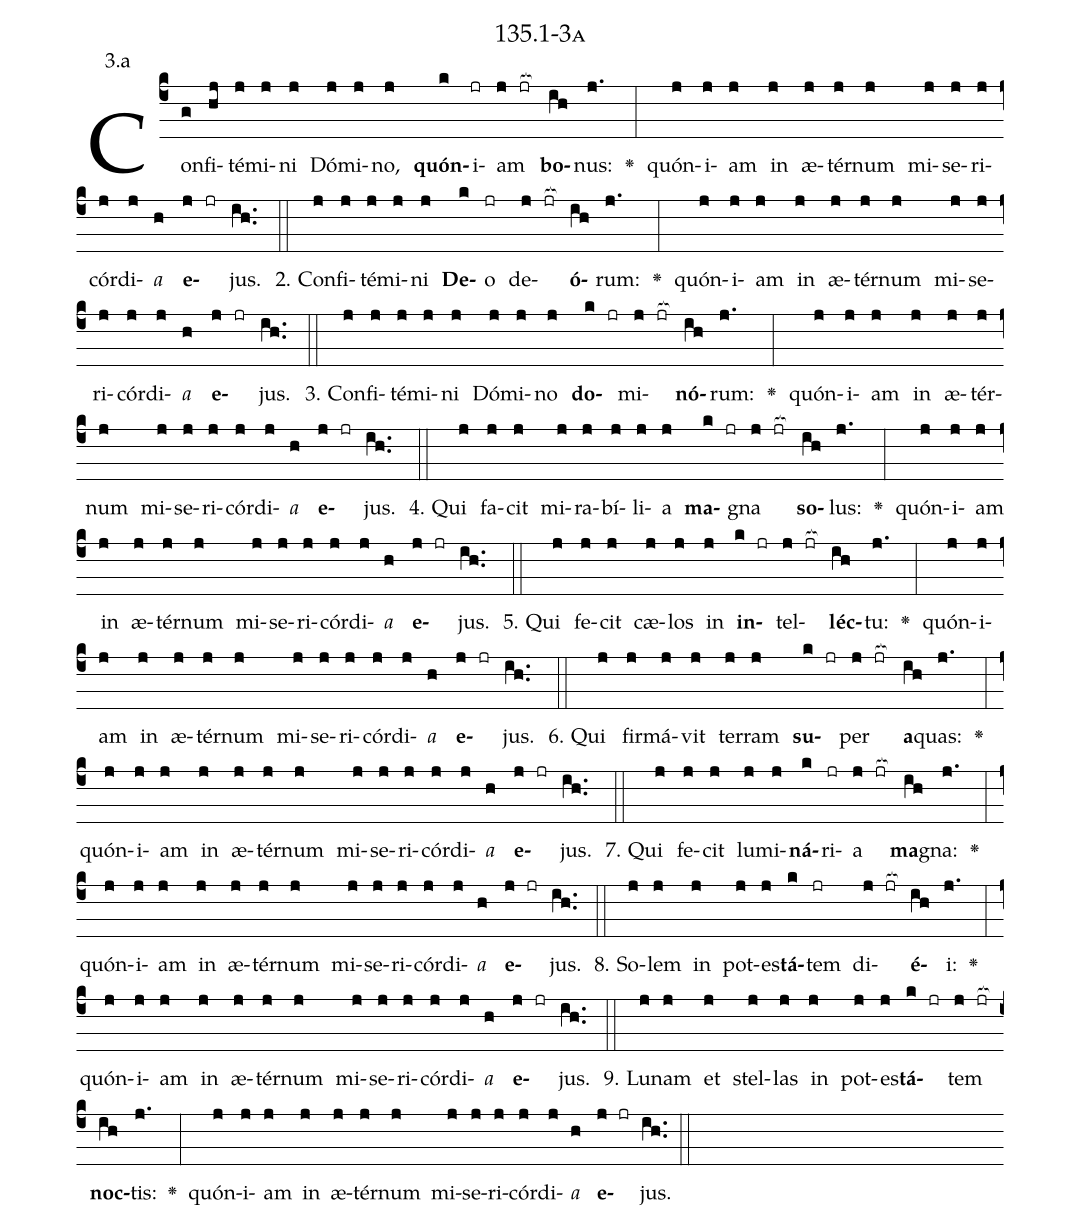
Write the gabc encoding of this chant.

name: 135.1-3a;
annotation: 3.a;
%%
(c4)Con(g)fi(hj)té(j)mi(j)ni(j) Dó(j)mi(j)no,(j) <b>quón</b>(k)i(jr)am(j jr[ocb:1{]) <b>bo</b>(ih[ocb:0}])nus:(j.) <v>\greheightstar</v>(:) quón(j)i(j)am(j) in(j) æ(j)tér(j)num(j) mi(j)se(j)ri(j)cór(j)di(j)<i>a</i>(h) <b>e</b>(j jr)jus.(ih..) (::)
2. Con(j)fi(j)té(j)mi(j)ni(j) <b>De</b>(k)o(jr) de(j jr[ocb:1{])<b>ó</b>(ih[ocb:0}])rum:(j.) <v>\greheightstar</v>(:) quón(j)i(j)am(j) in(j) æ(j)tér(j)num(j) mi(j)se(j)ri(j)cór(j)di(j)<i>a</i>(h) <b>e</b>(j jr)jus.(ih..) (::)
3. Con(j)fi(j)té(j)mi(j)ni(j) Dó(j)mi(j)no(j) <b>do</b>(k jr)mi(j jr[ocb:1{])<b>nó</b>(ih[ocb:0}])rum:(j.) <v>\greheightstar</v>(:) quón(j)i(j)am(j) in(j) æ(j)tér(j)num(j) mi(j)se(j)ri(j)cór(j)di(j)<i>a</i>(h) <b>e</b>(j jr)jus.(ih..) (::)
4. Qui(j) fa(j)cit(j) mi(j)ra(j)bí(j)li(j)a(j) <b>ma</b>(k jr)gna(j jr[ocb:1{]) <b>so</b>(ih[ocb:0}])lus:(j.) <v>\greheightstar</v>(:) quón(j)i(j)am(j) in(j) æ(j)tér(j)num(j) mi(j)se(j)ri(j)cór(j)di(j)<i>a</i>(h) <b>e</b>(j jr)jus.(ih..) (::)
5. Qui(j) fe(j)cit(j) cæ(j)los(j) in(j) <b>in</b>(k jr)tel(j jr[ocb:1{])<b>léc</b>(ih[ocb:0}])tu:(j.) <v>\greheightstar</v>(:) quón(j)i(j)am(j) in(j) æ(j)tér(j)num(j) mi(j)se(j)ri(j)cór(j)di(j)<i>a</i>(h) <b>e</b>(j jr)jus.(ih..) (::)
6. Qui(j) fir(j)má(j)vit(j) ter(j)ram(j) <b>su</b>(k jr)per(j jr[ocb:1{]) <b>a</b>(ih[ocb:0}])quas:(j.) <v>\greheightstar</v>(:) quón(j)i(j)am(j) in(j) æ(j)tér(j)num(j) mi(j)se(j)ri(j)cór(j)di(j)<i>a</i>(h) <b>e</b>(j jr)jus.(ih..) (::)
7. Qui(j) fe(j)cit(j) lu(j)mi(j)<b>ná</b>(k)ri(jr)a(j jr[ocb:1{]) <b>ma</b>(ih[ocb:0}])gna:(j.) <v>\greheightstar</v>(:) quón(j)i(j)am(j) in(j) æ(j)tér(j)num(j) mi(j)se(j)ri(j)cór(j)di(j)<i>a</i>(h) <b>e</b>(j jr)jus.(ih..) (::)
8. So(j)lem(j) in(j) pot(j)es(j)<b>tá</b>(k)tem(jr) di(j jr[ocb:1{])<b>é</b>(ih[ocb:0}])i:(j.) <v>\greheightstar</v>(:) quón(j)i(j)am(j) in(j) æ(j)tér(j)num(j) mi(j)se(j)ri(j)cór(j)di(j)<i>a</i>(h) <b>e</b>(j jr)jus.(ih..) (::)
9. Lu(j)nam(j) et(j) stel(j)las(j) in(j) pot(j)es(j)<b>tá</b>(k jr)tem(j jr[ocb:1{]) <b>noc</b>(ih[ocb:0}])tis:(j.) <v>\greheightstar</v>(:) quón(j)i(j)am(j) in(j) æ(j)tér(j)num(j) mi(j)se(j)ri(j)cór(j)di(j)<i>a</i>(h) <b>e</b>(j jr)jus.(ih..) (::)
